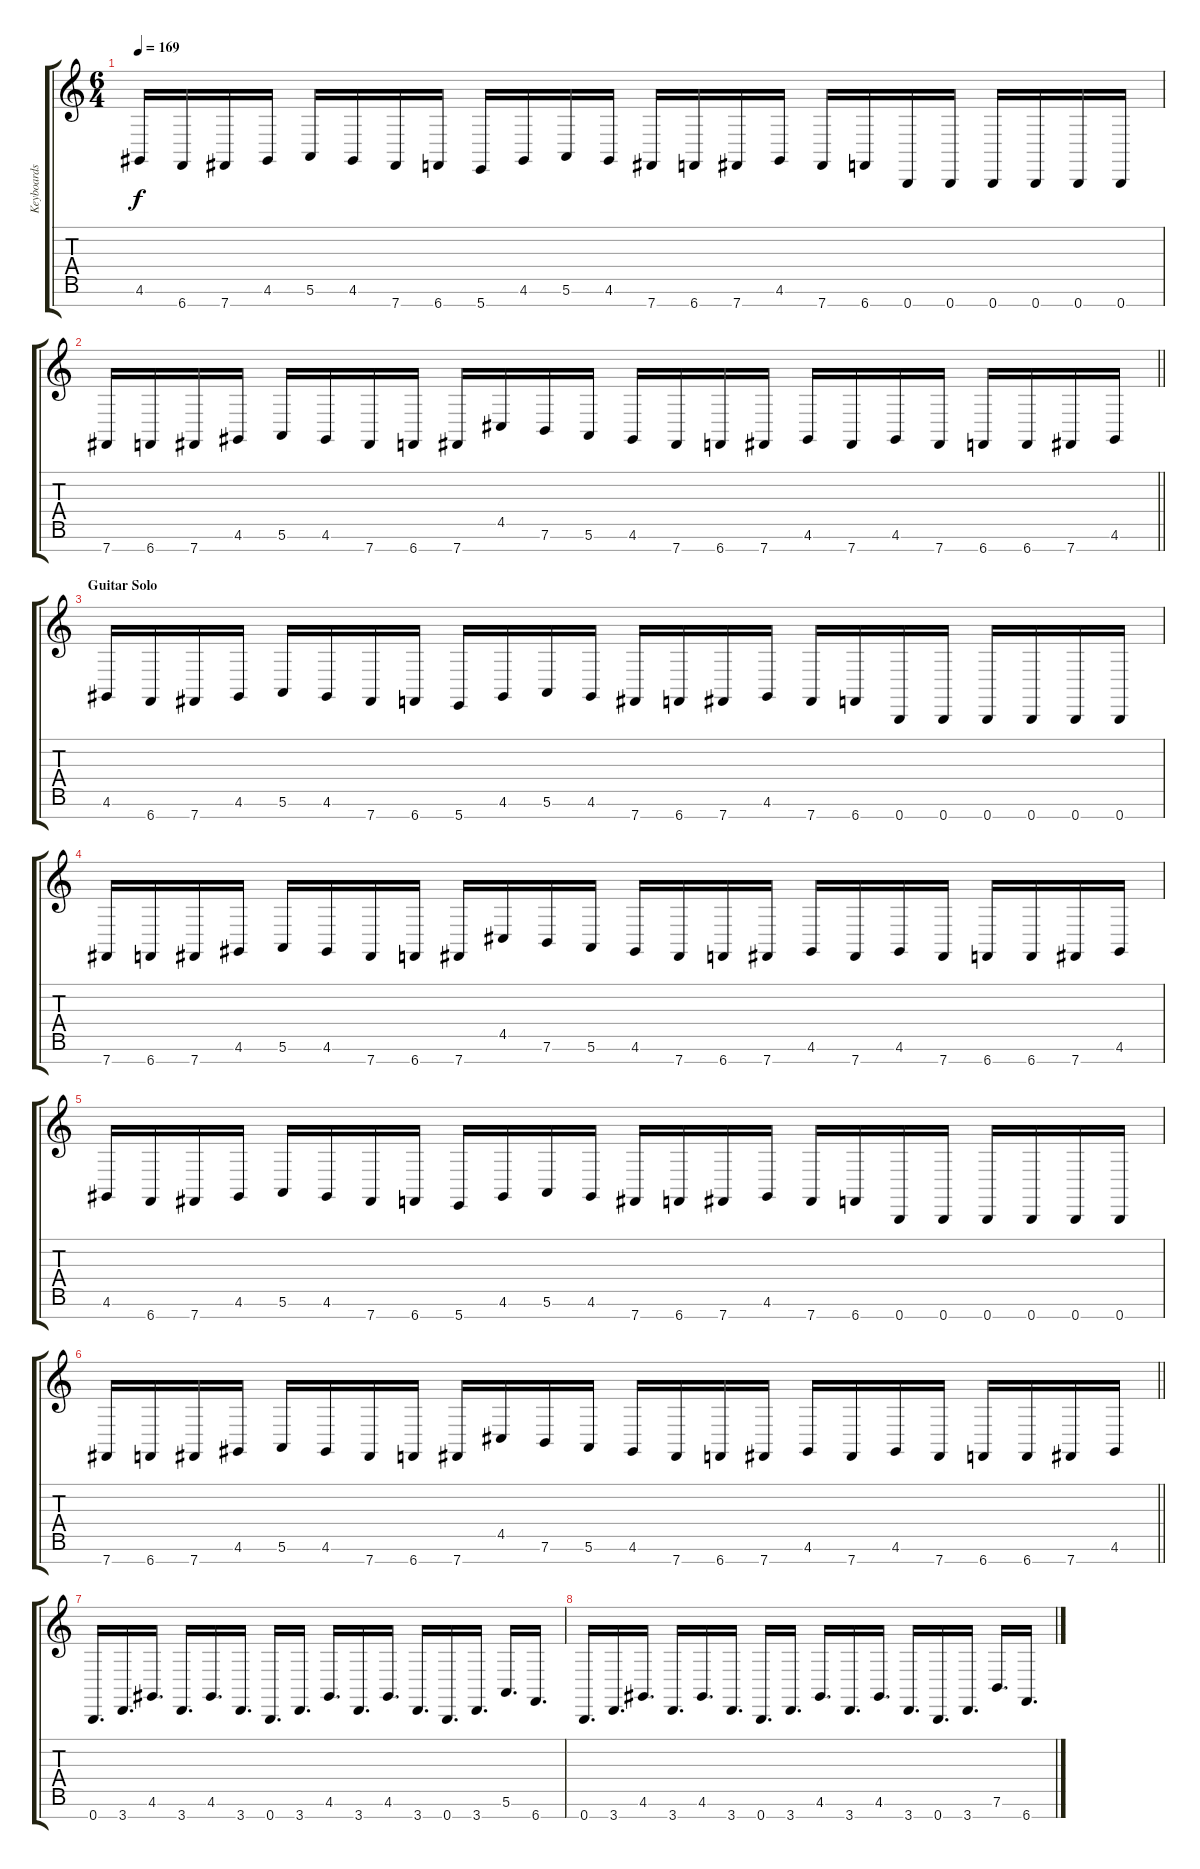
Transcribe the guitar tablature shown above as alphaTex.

\track ("Keyboards 1" "Keyboards ") {instrument lead2sawtooth}
\staff {score tabs}
\tuning (E4 B3 G3 D3 A2 E2 B1) {hide}
\ts (6 4)
\tempo 169
\clef g2
\ks c
4.6.16{dy f} 6.7.16 7.7.16 4.6.16 5.6.16 4.6.16 7.7.16 6.7.16 5.7.16 4.6.16 5.6.16 4.6.16 7.7.16 6.7.16 7.7.16 4.6.16 7.7.16 6.7.16 0.7.16 0.7.16 0.7.16 0.7.16 0.7.16 0.7.16 |
\barLineRight lightlight
7.7.16 6.7.16 7.7.16 4.6.16 5.6.16 4.6.16 7.7.16 6.7.16 7.7.16 4.5.16 7.6.16 5.6.16 4.6.16 7.7.16 6.7.16 7.7.16 4.6.16 7.7.16 4.6.16 7.7.16 6.7.16 6.7.16 7.7.16 4.6.16 |
\section ("" "Guitar Solo")
4.6.16 6.7.16 7.7.16 4.6.16 5.6.16 4.6.16 7.7.16 6.7.16 5.7.16 4.6.16 5.6.16 4.6.16 7.7.16 6.7.16 7.7.16 4.6.16 7.7.16 6.7.16 0.7.16 0.7.16 0.7.16 0.7.16 0.7.16 0.7.16 |
7.7.16 6.7.16 7.7.16 4.6.16 5.6.16 4.6.16 7.7.16 6.7.16 7.7.16 4.5.16 7.6.16 5.6.16 4.6.16 7.7.16 6.7.16 7.7.16 4.6.16 7.7.16 4.6.16 7.7.16 6.7.16 6.7.16 7.7.16 4.6.16 |
4.6.16 6.7.16 7.7.16 4.6.16 5.6.16 4.6.16 7.7.16 6.7.16 5.7.16 4.6.16 5.6.16 4.6.16 7.7.16 6.7.16 7.7.16 4.6.16 7.7.16 6.7.16 0.7.16 0.7.16 0.7.16 0.7.16 0.7.16 0.7.16 |
\barLineRight lightlight
7.7.16 6.7.16 7.7.16 4.6.16 5.6.16 4.6.16 7.7.16 6.7.16 7.7.16 4.5.16 7.6.16 5.6.16 4.6.16 7.7.16 6.7.16 7.7.16 4.6.16 7.7.16 4.6.16 7.7.16 6.7.16 6.7.16 7.7.16 4.6.16 |
0.7.16{d} 3.7.16{d} 4.6.16{d} 3.7.16{d} 4.6.16{d} 3.7.16{d} 0.7.16{d} 3.7.16{d} 4.6.16{d} 3.7.16{d} 4.6.16{d} 3.7.16{d} 0.7.16{d} 3.7.16{d} 5.6.16{d} 6.7.16{d} |
0.7.16{d} 3.7.16{d} 4.6.16{d} 3.7.16{d} 4.6.16{d} 3.7.16{d} 0.7.16{d} 3.7.16{d} 4.6.16{d} 3.7.16{d} 4.6.16{d} 3.7.16{d} 0.7.16{d} 3.7.16{d} 7.6.16{d} 6.7.16{d}
